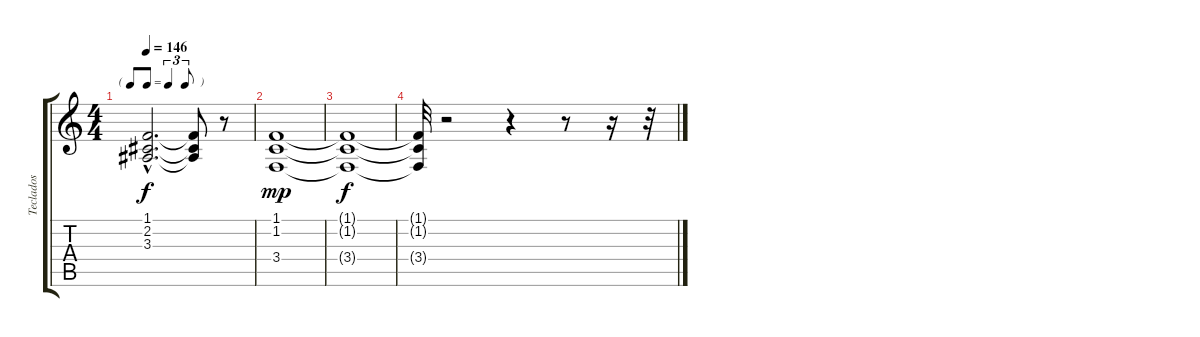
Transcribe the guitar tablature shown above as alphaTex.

\track ("Teclados" "Teclados") {instrument pad2warm}
\staff {score tabs}
\tuning (E4 B3 G3 D3 A2 E2) {hide}
\ts (4 4)
\tf triplet8th
\tempo 146
\clef g2
\ks c
(1.1{hac t} 2.2{hac t} 3.3{hac t}).2{d dy f} (1.1{t} 2.2{t} 3.3{t}).8 r.8 |
(1.1 1.2 3.4).1{dy mp volume 12} |
(1.1{t} 1.2{t} 3.4{t}).1{dy f} |
(1.1{t} 1.2{t} 3.4{t}).32 r.2 r.4 r.8 r.16 r.32
